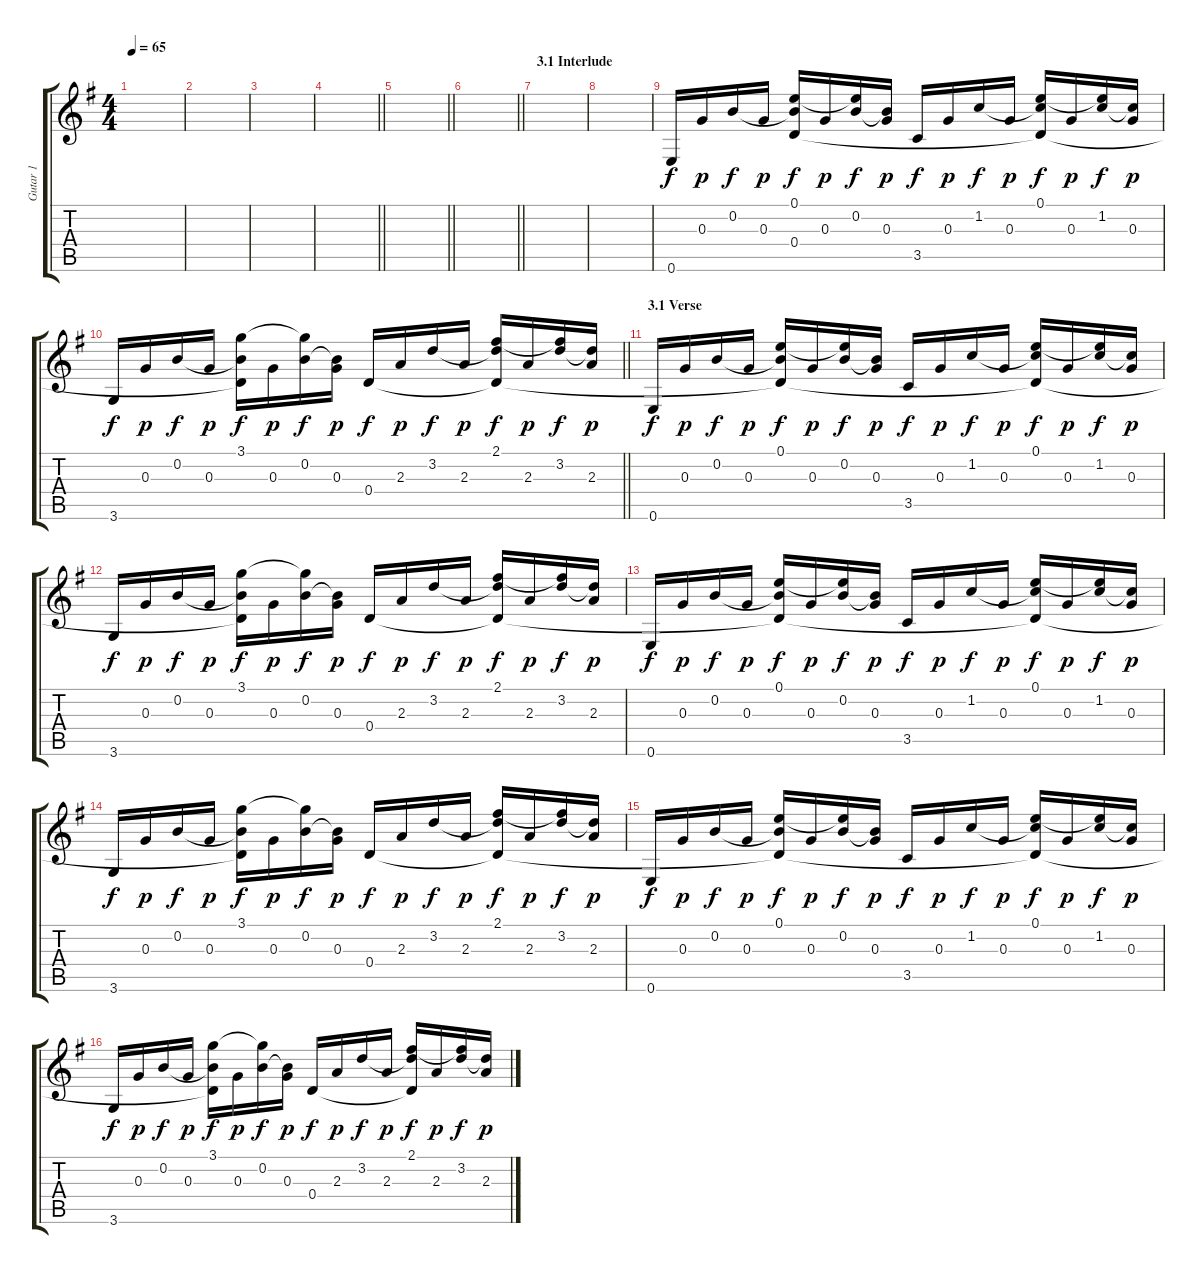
\track ("Gutar 1" "Gutar 1") {instrument acousticguitarsteel}
\staff {score tabs}
\tuning (E4 B3 G3 D3 A2 E2) {hide}
\ts (4 4)
\tempo 65
\clef g2
\ks eminor
|
|
|
\barLineRight lightlight
|
\barLineRight lightlight
|
\barLineRight lightlight
|
\section ("" "3.1 Interlude ")
|
|
0.6.16{dy f volume 11} 0.3.16{dy p} 0.2.16{dy f} 0.3.16{dy p} (0.1 0.2{t} 0.4).16{dy f} 0.3.16{dy p} (0.1{t} 0.2).16{dy f} (0.2{t} 0.3).16{dy p} 3.5.16{dy f} 0.3.16{dy p} 1.2.16{dy f} 0.3.16{dy p} (0.1 1.2{t} 0.4{t}).16{dy f} 0.3.16{dy p} (0.1{t} 1.2).16{dy f} (1.2{t} 0.3).16{dy p} |
\barLineRight lightlight
3.6.16{dy f} 0.3.16{dy p} 0.2.16{dy f} 0.3.16{dy p} (3.1 0.2{t} 0.4{t}).16{dy f} 0.3.16{dy p} (3.1{t} 0.2).16{dy f} (0.2{t} 0.3).16{dy p} 0.4.16{dy f} 2.3.16{dy p} 3.2.16{dy f} 2.3.16{dy p} (2.1 3.2{t} 0.4{t}).16{dy f} 2.3.16{dy p} (2.1{t} 3.2).16{dy f} (3.2{t} 2.3).16{dy p} |
\section ("" "3.1 Verse")
0.6.16{dy f} 0.3.16{dy p} 0.2.16{dy f} 0.3.16{dy p} (0.1 0.2{t} 0.4{t}).16{dy f} 0.3.16{dy p} (0.1{t} 0.2).16{dy f} (0.2{t} 0.3).16{dy p} 3.5.16{dy f} 0.3.16{dy p} 1.2.16{dy f} 0.3.16{dy p} (0.1 1.2{t} 0.4{t}).16{dy f} 0.3.16{dy p} (0.1{t} 1.2).16{dy f} (1.2{t} 0.3).16{dy p} |
3.6.16{dy f} 0.3.16{dy p} 0.2.16{dy f} 0.3.16{dy p} (3.1 0.2{t} 0.4{t}).16{dy f} 0.3.16{dy p} (3.1{t} 0.2).16{dy f} (0.2{t} 0.3).16{dy p} 0.4.16{dy f} 2.3.16{dy p} 3.2.16{dy f} 2.3.16{dy p} (2.1 3.2{t} 0.4{t}).16{dy f} 2.3.16{dy p} (2.1{t} 3.2).16{dy f} (3.2{t} 2.3).16{dy p} |
0.6.16{dy f} 0.3.16{dy p} 0.2.16{dy f} 0.3.16{dy p} (0.1 0.2{t} 0.4{t}).16{dy f} 0.3.16{dy p} (0.1{t} 0.2).16{dy f} (0.2{t} 0.3).16{dy p} 3.5.16{dy f} 0.3.16{dy p} 1.2.16{dy f} 0.3.16{dy p} (0.1 1.2{t} 0.4{t}).16{dy f} 0.3.16{dy p} (0.1{t} 1.2).16{dy f} (1.2{t} 0.3).16{dy p} |
3.6.16{dy f} 0.3.16{dy p} 0.2.16{dy f} 0.3.16{dy p} (3.1 0.2{t} 0.4{t}).16{dy f} 0.3.16{dy p} (3.1{t} 0.2).16{dy f} (0.2{t} 0.3).16{dy p} 0.4.16{dy f} 2.3.16{dy p} 3.2.16{dy f} 2.3.16{dy p} (2.1 3.2{t} 0.4{t}).16{dy f} 2.3.16{dy p} (2.1{t} 3.2).16{dy f} (3.2{t} 2.3).16{dy p} |
0.6.16{dy f} 0.3.16{dy p} 0.2.16{dy f} 0.3.16{dy p} (0.1 0.2{t} 0.4{t}).16{dy f} 0.3.16{dy p} (0.1{t} 0.2).16{dy f} (0.2{t} 0.3).16{dy p} 3.5.16{dy f} 0.3.16{dy p} 1.2.16{dy f} 0.3.16{dy p} (0.1 1.2{t} 0.4{t}).16{dy f} 0.3.16{dy p} (0.1{t} 1.2).16{dy f} (1.2{t} 0.3).16{dy p} |
3.6.16{dy f} 0.3.16{dy p} 0.2.16{dy f} 0.3.16{dy p} (3.1 0.2{t} 0.4{t}).16{dy f} 0.3.16{dy p} (3.1{t} 0.2).16{dy f} (0.2{t} 0.3).16{dy p} 0.4.16{dy f} 2.3.16{dy p} 3.2.16{dy f} 2.3.16{dy p} (2.1 3.2{t} 0.4{t}).16{dy f} 2.3.16{dy p} (2.1{t} 3.2).16{dy f} (3.2{t} 2.3).16{dy p}
